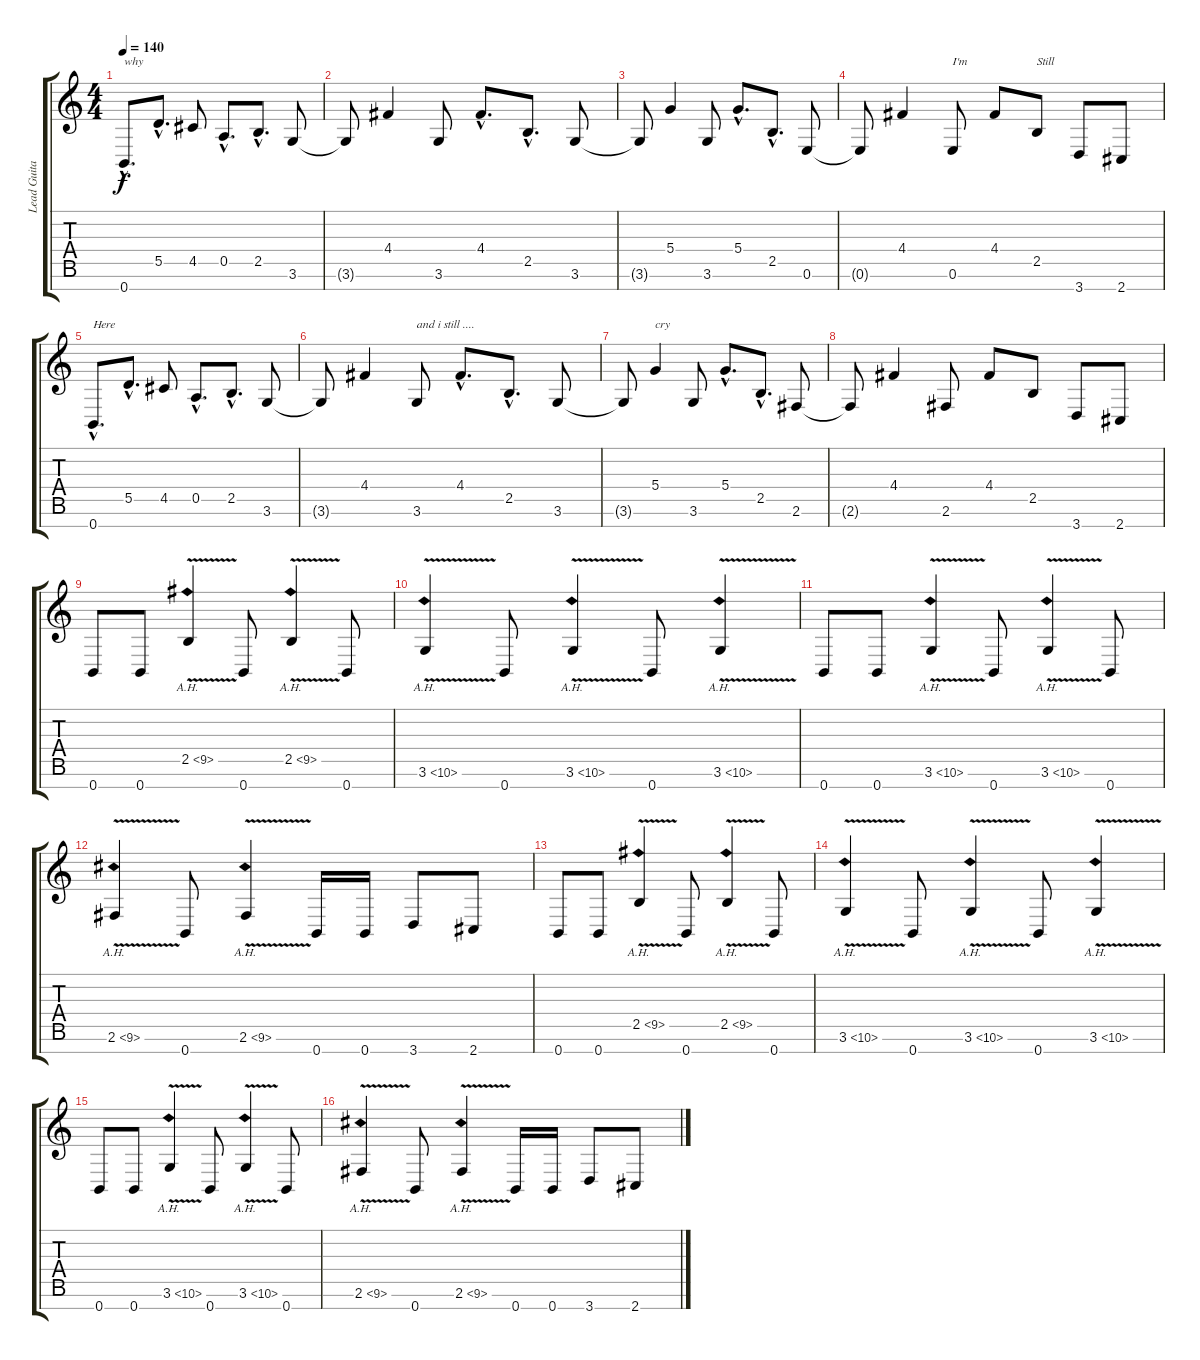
\track ("Lead Guitar (2nd Clean Guitar)" "Lead Guita") {instrument distortionguitar}
\staff {score tabs}
\tuning (E4 B3 G3 D3 A2 E2 B1) {hide}
\ts (4 4)
\tempo 140
\clef g2
\ks c
0.7{hac}.8{d txt "why" dy f} 5.5{hac}.8{d} 4.5.8 0.5{hac}.8{d} 2.5{hac}.8{d} 3.6.8 |
3.6{t}.8 4.4.4 3.6.8 4.4{hac}.8{d} 2.5{hac}.8{d} 3.6.8 |
3.6{t}.8 5.4.4 3.6.8 5.4{hac}.8{d} 2.5{hac}.8{d} 0.6.8 |
0.6{t}.8 4.4.4 0.6.8{txt "I'm"} 4.4.8 2.5.8{txt "Still"} 3.7.8 2.7.8 |
0.7{hac}.8{d txt "Here"} 5.5{hac}.8{d} 4.5.8 0.5{hac}.8{d} 2.5{hac}.8{d} 3.6.8 |
3.6{t}.8 4.4.4 3.6.8{txt "and i still ...."} 4.4{hac}.8{d} 2.5{hac}.8{d} 3.6.8 |
3.6{t}.8 5.4.4{txt "cry"} 3.6.8 5.4{hac}.8{d} 2.5{hac}.8{d} 2.6.8 |
2.6{t}.8 4.4.4 2.6.8 4.4.8 2.5.8 3.7.8 2.7.8 |
0.7.8{volume 15 instrument distortionguitar} 0.7.8 2.5{ah 7 v}.4 0.7.8 2.5{ah 7 v}.4 0.7.8 |
3.6{ah 7 v}.4 0.7.8 3.6{ah 7 v}.4 0.7.8 3.6{ah 7 v}.4 |
0.7.8 0.7.8 3.6{ah 7 v}.4 0.7.8 3.6{ah 7 v}.4 0.7.8 |
2.6{ah 7 v}.4 0.7.8 2.6{ah 7 v}.4 0.7.16 0.7.16 3.7.8 2.7.8 |
0.7.8 0.7.8 2.5{ah 7 v}.4 0.7.8 2.5{ah 7 v}.4 0.7.8 |
3.6{ah 7 v}.4 0.7.8 3.6{ah 7 v}.4 0.7.8 3.6{ah 7 v}.4 |
0.7.8 0.7.8 3.6{ah 7 v}.4 0.7.8 3.6{ah 7 v}.4 0.7.8 |
2.6{ah 7 v}.4 0.7.8 2.6{ah 7 v}.4 0.7.16 0.7.16 3.7.8 2.7.8
